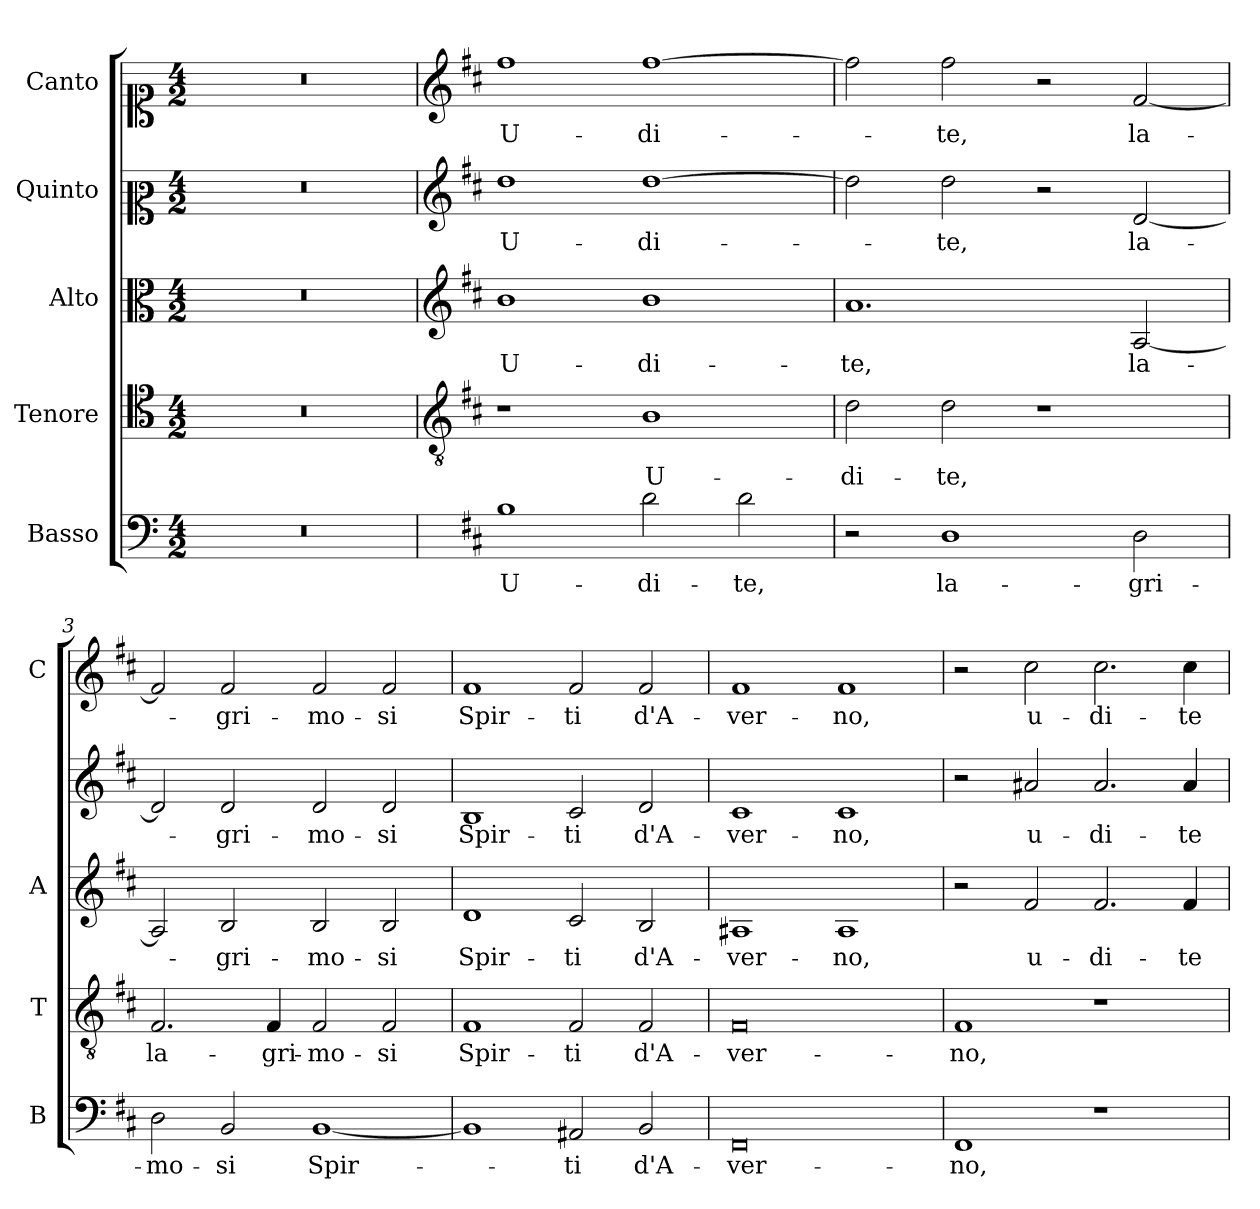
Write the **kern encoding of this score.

**kern	**text	**kern	**text	**kern	**text	**kern	**text	**kern	**text
*part5	*part5	*part4	*part4	*part3	*part3	*part2	*part2	*part1	*part1
*staff5	*staff5	*staff4	*staff4	*staff3	*staff3	*staff2	*staff2	*staff1	*staff1
*I"Basso	*	*I"Tenore	*	*I"Alto	*	*I"Quinto	*	*I"Canto	*
*I'B	*	*I'T	*	*I'A	*	*	*	*I'C	*
*clefF4	*	*clefC4	*	*clefC3	*	*clefC2	*	*clefC1	*
*k[]	*	*k[]	*	*k[]	*	*k[]	*	*k[]	*
*C:	*	*C:	*	*C:	*	*C:	*	*C:	*
*M4/2	*	*M4/2	*	*M4/2	*	*M4/2	*	*M4/2	*
=	=	=	=	=	=	=	=	=	=
0r	.	0r	.	0r	.	0r	.	0r	.
=1	=1	=1	=1	=1	=1	=1	=1	=1	=1
*	*	*clefGv2	*	*clefG2	*	*clefG2	*	*clefG2	*
*k[f#c#]	*	*k[f#c#]	*	*k[f#c#]	*	*k[f#c#]	*	*k[f#c#]	*
*D:	*	*D:	*	*D:	*	*D:	*	*D:	*
!	!LO:LY:b	!	!	!	!LO:LY:b	!	!LO:LY:b	!	!LO:LY:b
1B	U-	1r	.	1b	U-	1dd	U-	1ff#	U-
!	!LO:LY:b	!	!LO:LY:b	!	!LO:LY:b	!	!LO:LY:b	!	!LO:LY:b
2d\	-di-	1B	U-	1b	-di-	[1dd	-di-	[1ff#	-di-
!	!LO:LY:b	!	!	!	!	!	!	!	!
2d\	-te,	.	.	.	.	.	.	.	.
=2	=2	=2	=2	=2	=2	=2	=2	=2	=2
!	!	!	!LO:LY:b	!	!LO:LY:b	!	!	!	!
2r	.	2d\	-di-	1.a	-te,	2dd\]	.	2ff#\]	.
!	!LO:LY:b	!	!LO:LY:b	!	!	!	!LO:LY:b	!	!LO:LY:b
1D	la-	2d\	-te,	.	.	2dd\	-te,	2ff#\	-te,
.	.	1r	.	.	.	2r	.	2r	.
!	!LO:LY:b	!	!	!	!LO:LY:b	!	!LO:LY:b	!	!LO:LY:b
2D\	-gri-	.	.	[2A/	la-	[2d/	la-	[2f#/	la-
=3	=3	=3	=3	=3	=3	=3	=3	=3	=3
!	!LO:LY:b	!	!LO:LY:b	!	!	!	!	!	!
2D\	-mo-	2.F#/	la-	2A/]	.	2d/]	.	2f#/]	.
!	!LO:LY:b	!	!	!	!LO:LY:b	!	!LO:LY:b	!	!LO:LY:b
2BB/	-si	.	.	2B/	-gri-	2d/	-gri-	2f#/	-gri-
!	!	!	!LO:LY:b	!	!	!	!	!	!
.	.	4F#/	-gri-	.	.	.	.	.	.
!	!LO:LY:b	!	!LO:LY:b	!	!LO:LY:b	!	!LO:LY:b	!	!LO:LY:b
[1BB	Spir-	2F#/	-mo-	2B/	-mo-	2d/	-mo-	2f#/	-mo-
!	!	!	!LO:LY:b	!	!LO:LY:b	!	!LO:LY:b	!	!LO:LY:b
.	.	2F#/	-si	2B/	-si	2d/	-si	2f#/	-si
=4	=4	=4	=4	=4	=4	=4	=4	=4	=4
!	!	!	!LO:LY:b	!	!LO:LY:b	!	!LO:LY:b	!	!LO:LY:b
1BB]	.	1F#	Spir-	1d	Spir-	1B	Spir-	1f#	Spir-
!	!LO:LY:b	!	!LO:LY:b	!	!LO:LY:b	!	!LO:LY:b	!	!LO:LY:b
2AA#X/	-ti	2F#/	-ti	2c#/	-ti	2c#/	-ti	2f#/	-ti
!	!LO:LY:b	!	!LO:LY:b	!	!LO:LY:b	!	!LO:LY:b	!	!LO:LY:b
2BB/	d'A-	2F#/	d'A-	2B/	d'A-	2d/	d'A-	2f#/	d'A-
!!LO:LB:g=z
=5	=5	=5	=5	=5	=5	=5	=5	=5	=5
!	!LO:LY:b	!	!LO:LY:b	!	!LO:LY:b	!	!LO:LY:b	!	!LO:LY:b
0FF#	-ver-	0F#	-ver-	1A#X	-ver-	1c#	-ver-	1f#	-ver-
!	!	!	!	!	!LO:LY:b	!	!LO:LY:b	!	!LO:LY:b
.	.	.	.	1A#	-no,	1c#	-no,	1f#	-no,
=6	=6	=6	=6	=6	=6	=6	=6	=6	=6
!	!LO:LY:b	!	!LO:LY:b	!	!	!	!	!	!
1FF#	-no,	1F#	-no,	2r	.	2r	.	2r	.
!	!	!	!	!	!LO:LY:b	!	!LO:LY:b	!	!LO:LY:b
.	.	.	.	2f#/	u-	2a#X/	u-	2cc#\	u-
!	!	!	!	!	!LO:LY:b	!	!LO:LY:b	!	!LO:LY:b
1r	.	1r	.	2.f#/	-di-	2.a#/	-di-	2.cc#\	-di-
!	!	!	!	!	!LO:LY:b	!	!LO:LY:b	!	!LO:LY:b
.	.	.	.	4f#/	-te	4a#/	-te	4cc#\	-te
=	=	=	=	=	=	=	=	=	=
*-	*-	*-	*-	*-	*-	*-	*-	*-	*-
